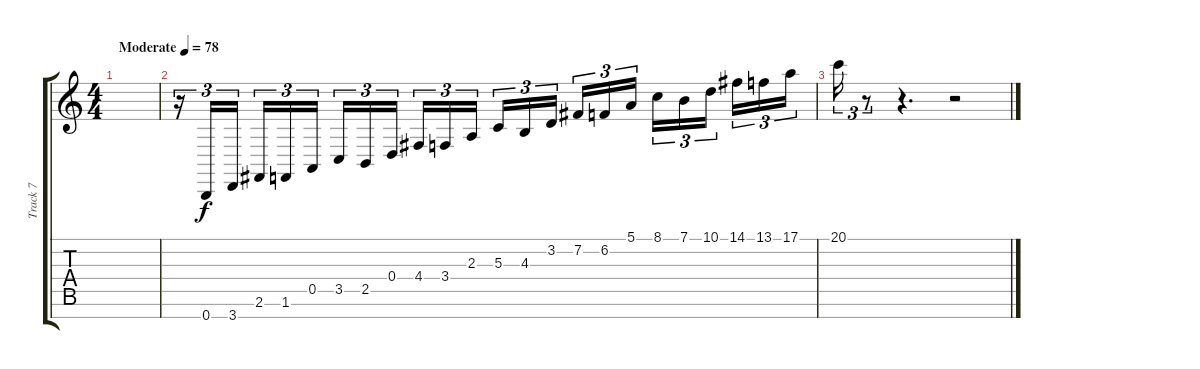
\track ("Track 7" "Track 7") {instrument lead2sawtooth}
\staff {score tabs}
\tuning (E4 B3 G3 D3 A2 E2 B1) {hide}
\ts (4 4)
\tempo (78 "Moderate")
\clef g2
\ks c
|
r.16{tu (3 2)} 0.7.16{tu (3 2)} 3.7.16{tu (3 2) beam splitsecondary} 2.6.16{tu (3 2)} 1.6.16{tu (3 2)} 0.5.16{tu (3 2)} 3.5.16{tu (3 2)} 2.5.16{tu (3 2)} 0.4.16{tu (3 2) beam splitsecondary} 4.4.16{tu (3 2)} 3.4.16{tu (3 2)} 2.3.16{tu (3 2)} 5.3.16{tu (3 2)} 4.3.16{tu (3 2)} 3.2.16{tu (3 2) beam splitsecondary} 7.2.16{tu (3 2)} 6.2.16{tu (3 2)} 5.1.16{tu (3 2)} 8.1.16{tu (3 2)} 7.1.16{tu (3 2)} 10.1.16{tu (3 2) beam splitsecondary} 14.1.16{tu (3 2)} 13.1.16{tu (3 2)} 17.1.16{tu (3 2)} |
20.1.16{tu (3 2)} r.8{tu (3 2)} r.4{d} r.2
